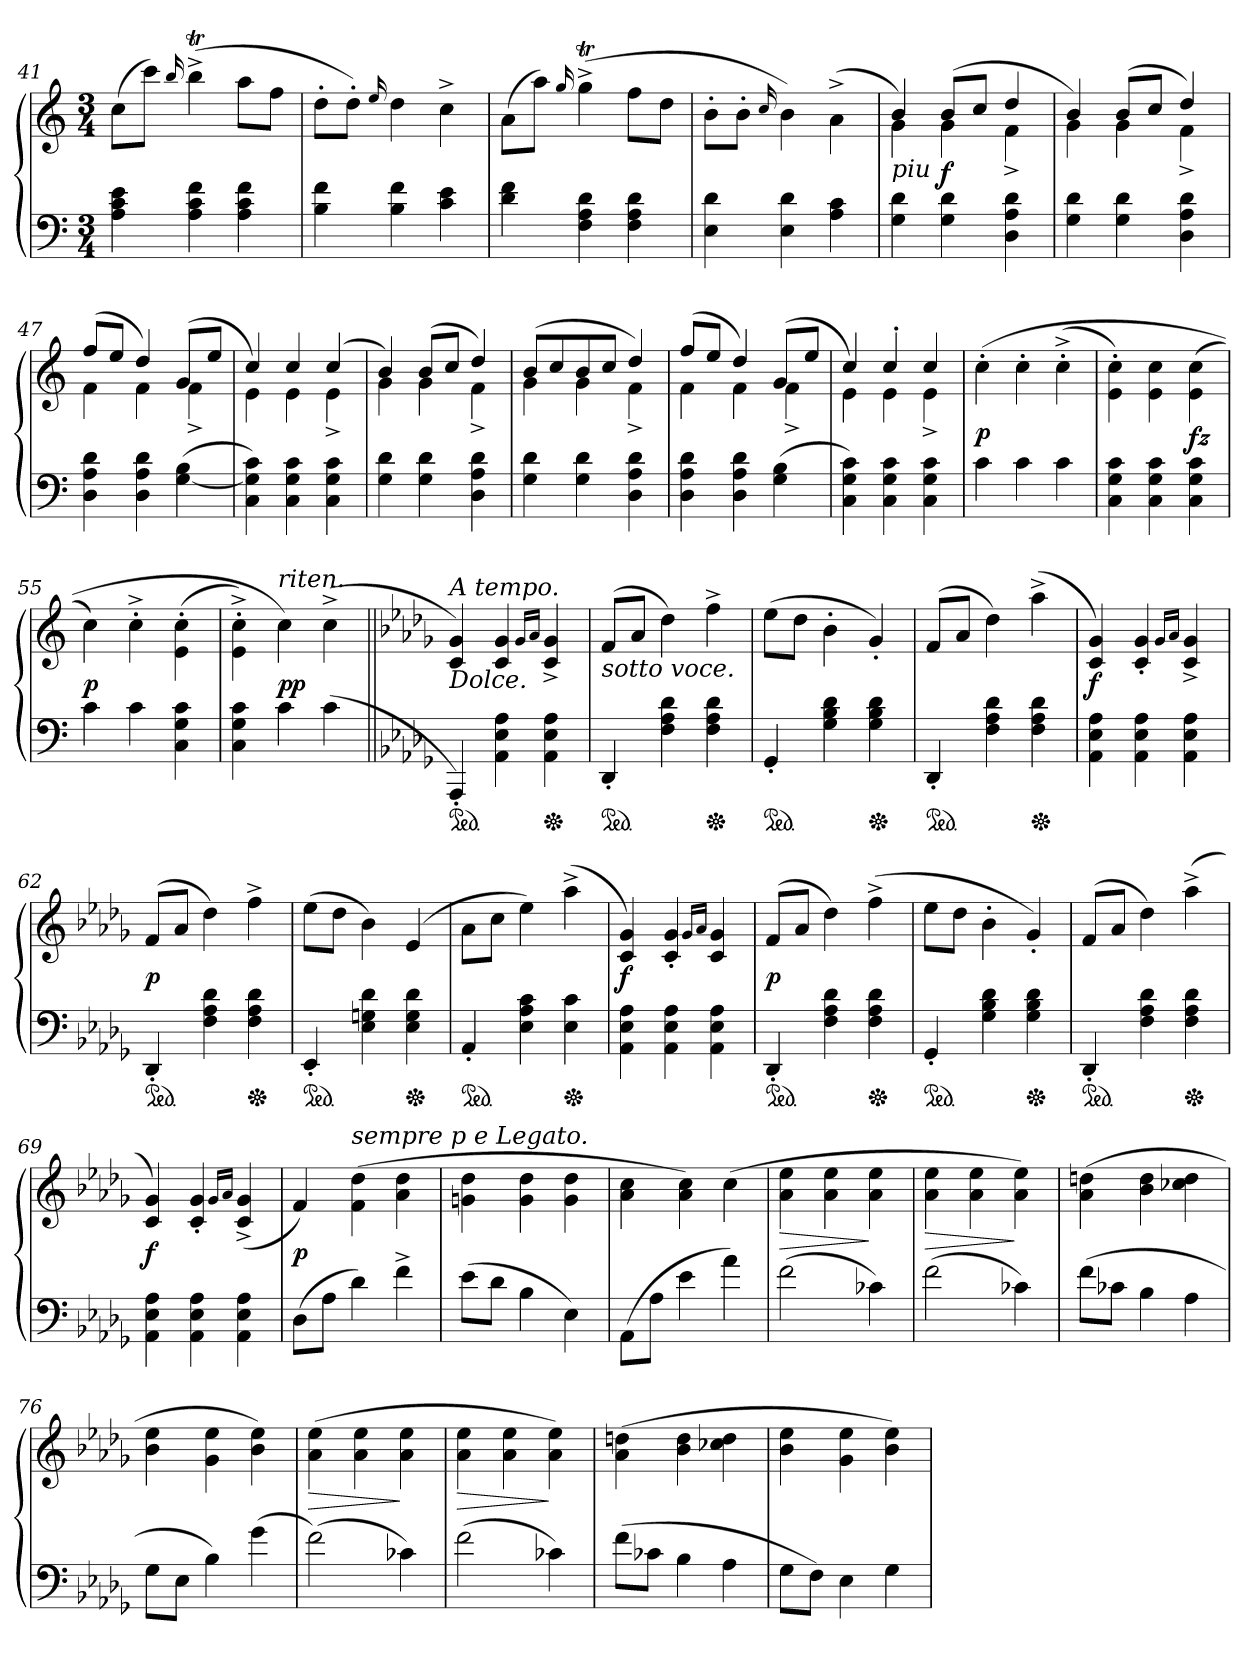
**kern	**kern	**dynam
*part1	*part1	*part1
*staff2	*staff1	*staff1/2
*clefF4	*clefG2	*
*k[]	*k[]	*
*M3/4	*M3/4	*
=41	=41	=41
4A 4c 4e	(8ccL	.
.	8cccJ)	.
.	16qqbb/	.
4A 4c 4f	(4bbt^<	.
4A 4c 4f	8aaL	.
.	8ffJ	.
=42	=42	=42
4B 4f	8dd'L	.
.	8dd'J)	.
.	16qqee/	.
4B 4f	4dd	.
4c 4e	4cc^	.
=43	=43	=43
4d 4f	(8aL	.
.	8aaJ)	.
.	16qqgg/	.
4F 4A 4d	(4ggT^<	.
4F 4A 4d	8ffL	.
.	8ddJ	.
=44	=44	=44
4E 4d	8b'L	.
.	8b'J	.
.	16qqcc/	.
4E 4d	4b)	.
4A 4c	(>4a^\	.
=45	=45	=45
*	*^	*
!	!LO:TX:b:i:t=piu	!	!
4G 4d	4b)	4g	.
4G 4d	(8bL	4g	f
.	8ccJ	.	.
4D 4A 4d	4dd	4f^	.
=46	=46	=46	=46
4G 4d	4b)	4g	.
4G 4d	(8bL	4g	.
.	8ccJ	.	.
4D 4A 4d	4dd)	4f^	.
=47	=47	=47	=47
4D 4A 4d	(8ffL	4f	.
.	8eeJ	.	.
4D 4A 4d	4dd)	4f	.
([4G 4B	(8gL	4f^	.
.	8eeJ	.	.
=48	=48	=48	=48
4C 4G] 4c)	4cc	4e)	.
4C 4G 4c	4cc	4e	.
4C 4G 4c	(4cc	4e^	.
=49	=49	=49	=49
4G 4d	4b)	4g	.
4G 4d	(8bL	4g	.
.	8ccJ	.	.
4D 4A 4d	4dd)	4f^	.
=50	=50	=50	=50
4G 4d	(8bL	4g	.
.	8cc	.	.
4G 4d	8b	4g	.
.	8ccJ	.	.
4D 4A 4d	4dd)	4f^	.
=51	=51	=51	=51
4D 4A 4d	(8ffL	4f	.
.	8eeJ	.	.
4D 4A 4d	4dd)	4f	.
(4G 4B	(8gL	4f^<	.
.	8eeJ	.	.
=52	=52	=52	=52
4C 4G 4c)	4cc	4e)	.
4C 4G 4c	4cc'	4e	.
4C 4G 4c	4cc	4e^	.
*	*v	*v	*
=53	=53	=53
4c	(4cc'	p
4c	4cc'	.
4c	(4cc'^<	.
=54	=54	=54
4C 4G 4c	4e'\ 4cc'\)	.
4C 4G 4c	4e\ 4cc\	.
4C 4G 4c	(4e\ 4cc\	fz
=55	=55	=55
4c	4cc)	p
4c	4cc'^<	.
4C 4G 4c	(4e'\ 4cc'\	.
=56	=56	=56
4C 4G 4c	4e'^<\ 4cc'^<\)	.
!	!LO:TX:a:i:t=riten.	!
4c	4cc)	pp
(>4c	(>4cc^<	.
=57||	=57||	=57||
*k[b-e-a-d-g-]	*k[b-e-a-d-g-]	*
!	!LO:TX:a:i:t=A tempo.	!
!	!LO:TX:b:i:t=Dolce.	!
*ped	*	*
4AAA-')	4c 4g-)	.
4AA- 4E- 4A-	4c 4g-	.
.	16qg-/LL	.
.	16qa-/JJ	.
*Xped	*	*
4AA- 4E- 4A-	4c^< 4g-^<	.
=58	=58	=58
!	!LO:TX:b:i:t=sotto voce.	!
*ped	*	*
4DD-'	(8fL	.
.	8a-J	.
4F 4A- 4d-	4dd-)	.
*Xped	*	*
4F 4A- 4d-	4ff^	.
=59	=59	=59
*ped	*	*
4GG-'	(8ee-L	.
.	8dd-J	.
4G- 4B- 4d-	4b-'	.
*Xped	*	*
4G- 4B- 4d-	4g-')	.
=60	=60	=60
*ped	*	*
4DD-'	(8fL	.
.	8a-J	.
4F 4A- 4d-	4dd-)	.
*Xped	*	*
4F 4A- 4d-	(4aa-^<	.
=61	=61	=61
4AA- 4E- 4A-	4c 4g-)	f
4AA- 4E- 4A-	4c' 4g-'	.
.	16qg-/LL	.
.	16qa-/JJ	.
4AA- 4E- 4A-	4c^ 4g-^	.
=62	=62	=62
*ped	*	*
4DD-'	(8fL	p
.	8a-J	.
4F 4A- 4d-	4dd-)	.
*Xped	*	*
4F 4A- 4d-	4ff^<	.
=63	=63	=63
*ped	*	*
4EE-'	(8ee-L	.
.	8dd-J	.
4E- 4Gn 4d-	4b-)	.
*Xped	*	*
4E- 4G 4d-	(4e-	.
=64	=64	=64
*ped	*	*
4AA-'	8a-L	.
.	8ccJ	.
4E- 4A- 4c	4ee-)	.
*Xped	*	*
4E- 4c	(>4aa-^<	.
=65	=65	=65
4AA- 4E- 4A-	4c 4g-)	f
4AA- 4E- 4A-	4c' 4g-'	.
.	16qg-/LL	.
.	16qa-/JJ	.
4AA- 4E- 4A-	4c 4g-	.
=66	=66	=66
*ped	*	*
4DD-'	(8fL	p
.	8a-J	.
4F 4A- 4d-	4dd-)	.
*Xped	*	*
4F 4A- 4d-	(4ff^<	.
=67	=67	=67
*ped	*	*
4GG-'	8ee-L	.
.	8dd-J	.
4G- 4B- 4d-	4b-'	.
*Xped	*	*
4G- 4B- 4d-	4g-')	.
=68	=68	=68
*ped	*	*
4DD-'	(8fL	.
.	8a-J	.
4F 4A- 4d-	4dd-)	.
*Xped	*	*
4F 4A- 4d-	(>4aa-^<	.
=69	=69	=69
4AA- 4E- 4A-	4c 4g-)	f
4AA- 4E- 4A-	4c' 4g-'	.
.	16qg-/LL	.
.	16qa-/JJ	.
4AA- 4E- 4A-	(4c^ 4g-^	.
=70	=70	=70
(8D-L	4f)	p
8A-J	.	.
!	!LO:TX:a:i:t=sempre p e Legato.	!
4d-)	(4f\ 4dd-\	.
4f^<	4a- 4dd-	.
=71	=71	=71
(8e-L	4gn 4dd-	.
8d-J	.	.
4B-	4g 4dd-	.
4E-)	4g 4dd-	.
=72	=72	=72
(8AA-L	4a- 4cc	.
8A-J	.	.
4e-	4a- 4cc)	.
4a-)	(4cc	.
=73	=73	=73
!	!	!LO:HP:b
(2f	4a- 4ee-	>
.	4a- 4ee-	.
4c-X)	4a- 4ee-	]
=74	=74	=74
!	!	!LO:HP:b
(2f	4a- 4ee-	>
.	4a- 4ee-	.
4c-X)	4a- 4ee-)	]
=75	=75	=75
(8fL	(4a- 4ddn	.
8c-XJ	.	.
4B-	4b- 4dd	.
4A-	4cc-X 4dd	.
=76	=76	=76
8G-L	4b- 4ee-	.
8E-J	.	.
4B-)	4g- 4ee-	.
(4g-	4b- 4ee-)	.
=77	=77	=77
!	!	!LO:HP:b
(2f)	(4a- 4ee-	>
.	4a- 4ee-	.
4c-X)	4a- 4ee-	]
=78	=78	=78
!	!	!LO:HP:b
(2f	4a- 4ee-	>
.	4a- 4ee-	.
4c-X)	4a- 4ee-)	]
=79	=79	=79
(8fL	(4a- 4ddn	.
8c-XJ	.	.
4B-	4b- 4dd	.
4A-	4cc-X 4dd	.
=80	=80	=80
8G-L	4b- 4ee-	.
8FJ)	.	.
4E-	4g- 4ee-	.
4G-	4b- 4ee-)	.
=	=	=
*-	*-	*-
